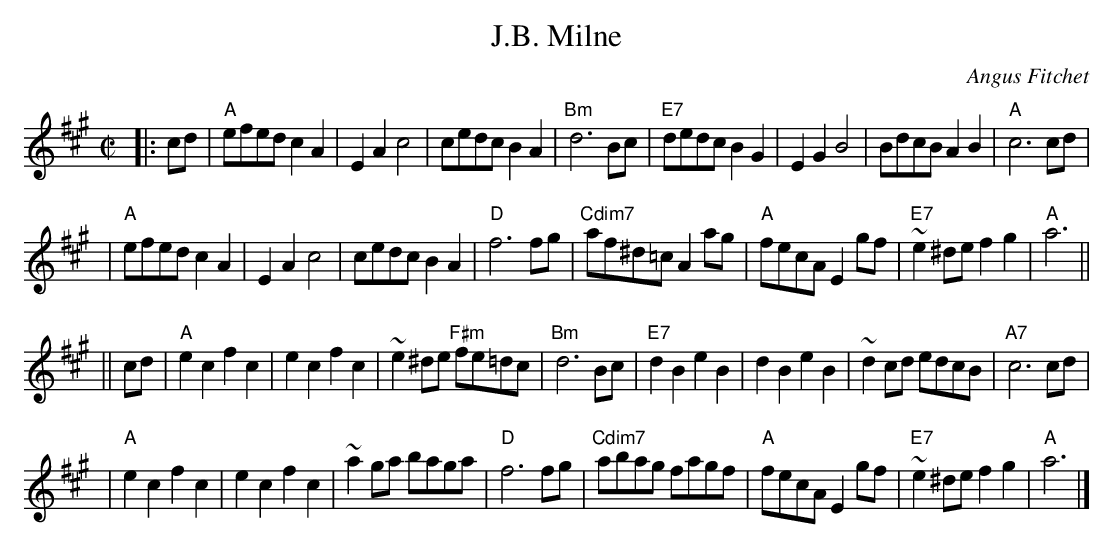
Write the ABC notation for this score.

X:1
T: J.B. Milne
C: Angus Fitchet
M: C|
L: 1/8
K: A
|: cd \
| "A"efed c2A2 | E2A2 c4 | cedc B2A2 | "Bm"d6 Bc \
| "E7"dedc B2G2 | E2G2 B4 | BdcB A2B2 | "A"c6 cd |
| "A"efed c2A2 | E2A2 c4 | cedc B2A2 | "D"f6 fg \
| "Cdim7"af^d=c A2ag | "A"fecA E2gf | "E7"~e2^de f2g2 | "A"a6 ||
|| cd \
| "A"e2c2 f2c2 | e2c2 f2c2 | ~e2^de "F#m"fe=dc | "Bm"d6 Bc \
| "E7"d2B2 e2B2 | d2B2 e2B2 | ~d2cd edcB | "A7"c6 cd |
| "A"e2c2 f2c2 | e2c2 f2c2 | ~a2ga baga | "D"f6 fg \
| "Cdim7"abag fagf | "A"fecA E2gf | "E7"~e2^de f2g2 | "A"a6 |]
